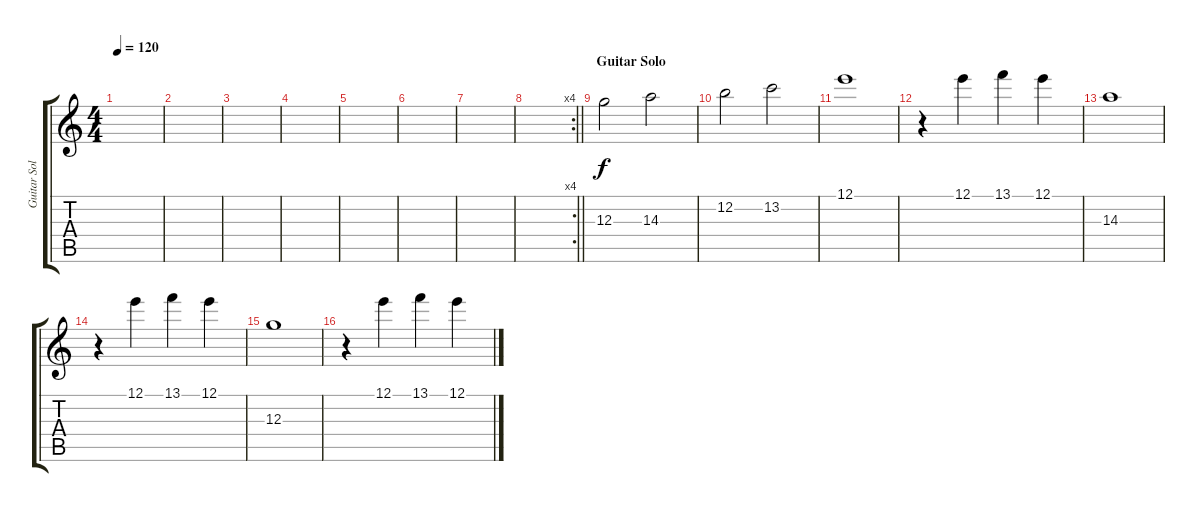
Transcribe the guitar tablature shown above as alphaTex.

\track ("Guitar Solo" "Guitar Sol") {instrument distortionguitar}
\staff {score tabs}
\tuning (E4 B3 G3 D3 A2 E2) {hide}
\ts (4 4)
\tempo 120
\clef g2
\ks c
|
|
|
|
|
|
|
\rc 4
\barLineRight lightlight
|
\section ("" "Guitar Solo")
12.3.2 14.3.2 |
12.2.2 13.2.2 |
12.1.1 |
r.4 12.1.4 13.1.4 12.1.4 |
14.3.1 |
r.4 12.1.4 13.1.4 12.1.4 |
12.3.1 |
r.4 12.1.4 13.1.4 12.1.4
